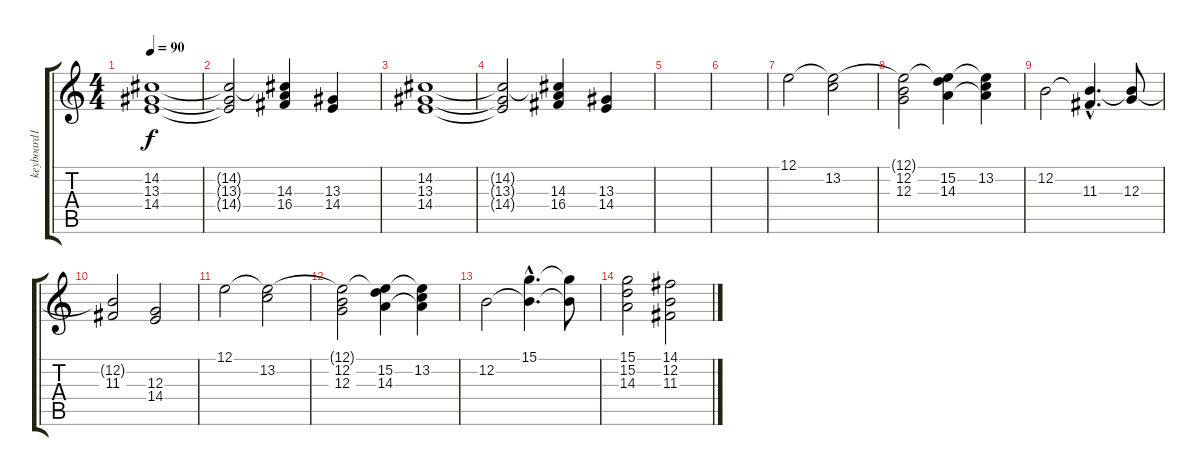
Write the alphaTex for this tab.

\track ("keyboard1" "keyboard1") {instrument choiraahs}
\staff {score tabs}
\tuning (E4 B3 G3 D3 A2 E2) {hide}
\ts (4 4)
\tempo 90
\clef g2
\ks c
(14.2 13.3 14.4).1{dy f instrument choiraahs} |
(14.2{t} 13.3{t} 14.4{t}).2 (14.2{t} 14.3 16.4).4 (13.3 14.4).4 |
(14.2 13.3 14.4).1{instrument choiraahs} |
(14.2{t} 13.3{t} 14.4{t}).2 (14.2{t} 14.3 16.4).4 (13.3 14.4).4 |
|
|
12.1.2 (12.1{t} 13.2).2 |
(12.1{t} 12.2 12.3).2 (12.1{t} 15.2 14.3).4 (12.1{t} 13.2 14.3{t}).4 |
12.2.2 (12.2{hac t} 11.3{hac}).4{d} (12.2{t} 12.3).8 |
(12.2{t} 11.3).2 (12.3 14.4).2 |
12.1.2 (12.1{t} 13.2).2 |
(12.1{t} 12.2 12.3).2 (12.1{t} 15.2 14.3).4 (12.1{t} 13.2 14.3{t}).4 |
12.2.2 (15.1{hac} 12.2{hac t}).4{d} (15.1{t} 12.2{t}).8 |
(15.1 15.2 14.3).2 (14.1 12.2 11.3).2
